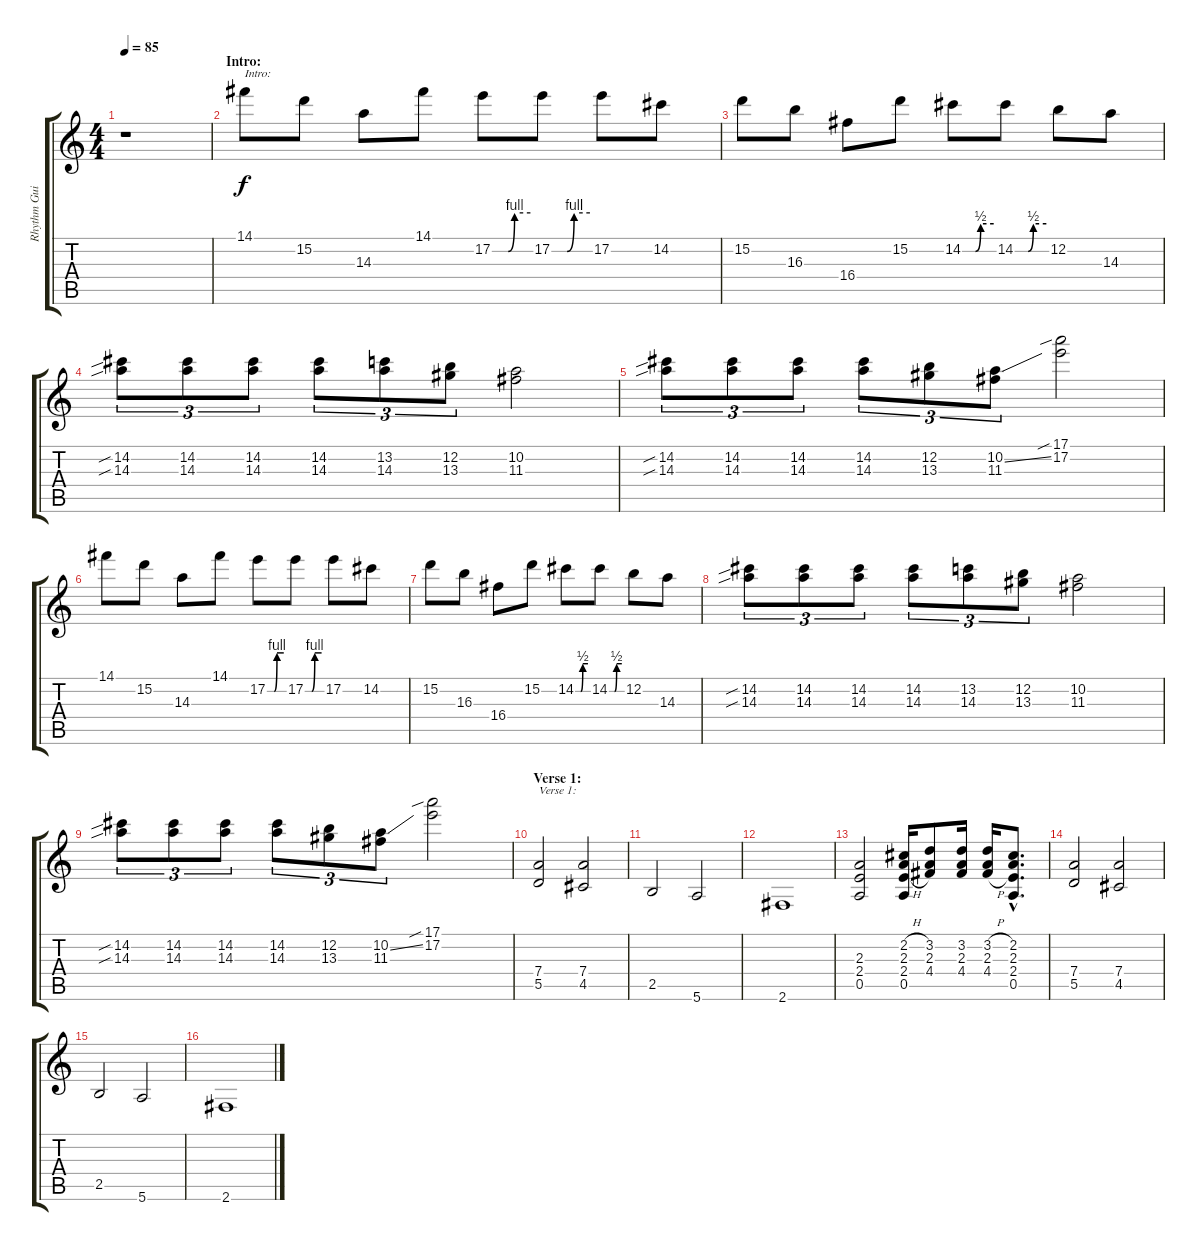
\track ("Rhythm Guitar 1" "Rhythm Gui") {instrument distortionguitar}
\staff {score tabs}
\tuning (E4 B3 G3 D3 A2 E2) {hide}
\ts (4 4)
\tempo 85
\clef g2
\ks c
r.1{dy f instrument distortionguitar} |
\section ("" "Intro:")
14.1.8{txt "Intro:"} 15.2.8 14.3.8 14.1.8 17.2{be (custom 0 0 25 0 35 4 60 4)}.8 17.2{be (custom 0 0 24 0 35 4 60 4)}.8 17.2.8 14.2.8 |
15.2.8 16.3.8 16.4.8 15.2.8 14.2{be (custom 0 0 25 0 35 2 60 2)}.8 14.2{be (custom 0 0 25 0 35 2 60 2)}.8 12.2.8 14.3.8 |
(14.2{sib} 14.3{sib}).8{tu (3 2)} (14.2 14.3).8{tu (3 2)} (14.2 14.3).8{tu (3 2)} (14.2 14.3).8{tu (3 2)} (13.2 14.3).8{tu (3 2)} (12.2 13.3).8{tu (3 2)} (10.2 11.3).2 |
(14.2{sib} 14.3{sib}).8{tu (3 2)} (14.2 14.3).8{tu (3 2)} (14.2 14.3).8{tu (3 2)} (14.2 14.3).8{tu (3 2)} (12.2 13.3).8{tu (3 2)} (10.2{ss} 11.3).8{tu (3 2)} (17.1{sib} 17.2).2 |
14.1.8 15.2.8 14.3.8 14.1.8 17.2{be (custom 0 0 25 0 35 4 60 4)}.8 17.2{be (custom 0 0 24 0 35 4 60 4)}.8 17.2.8 14.2.8 |
15.2.8 16.3.8 16.4.8 15.2.8 14.2{be (custom 0 0 25 0 35 2 60 2)}.8 14.2{be (custom 0 0 25 0 35 2 60 2)}.8 12.2.8 14.3.8 |
(14.2{sib} 14.3{sib}).8{tu (3 2)} (14.2 14.3).8{tu (3 2)} (14.2 14.3).8{tu (3 2)} (14.2 14.3).8{tu (3 2)} (13.2 14.3).8{tu (3 2)} (12.2 13.3).8{tu (3 2)} (10.2 11.3).2 |
(14.2{sib} 14.3{sib}).8{tu (3 2)} (14.2 14.3).8{tu (3 2)} (14.2 14.3).8{tu (3 2)} (14.2 14.3).8{tu (3 2)} (12.2 13.3).8{tu (3 2)} (10.2{ss} 11.3).8{tu (3 2)} (17.1{sib} 17.2).2 |
\section ("" "Verse 1:")
(7.4 5.5).2{txt "Verse 1:"} (7.4 4.5).2 |
2.5.2 5.6.2 |
2.6.1 |
(2.3 2.4 0.5).2 (2.2{h} 2.3 2.4{h} 0.5).16 (3.2 2.3 4.4).8 (3.2 2.3 4.4).16 (3.2{h} 2.3 4.4{h}).16 (2.2{hac} 2.3{hac} 2.4{hac} 0.5{hac}).8{d} |
(7.4 5.5).2 (7.4 4.5).2 |
2.5.2 5.6.2 |
2.6.1
